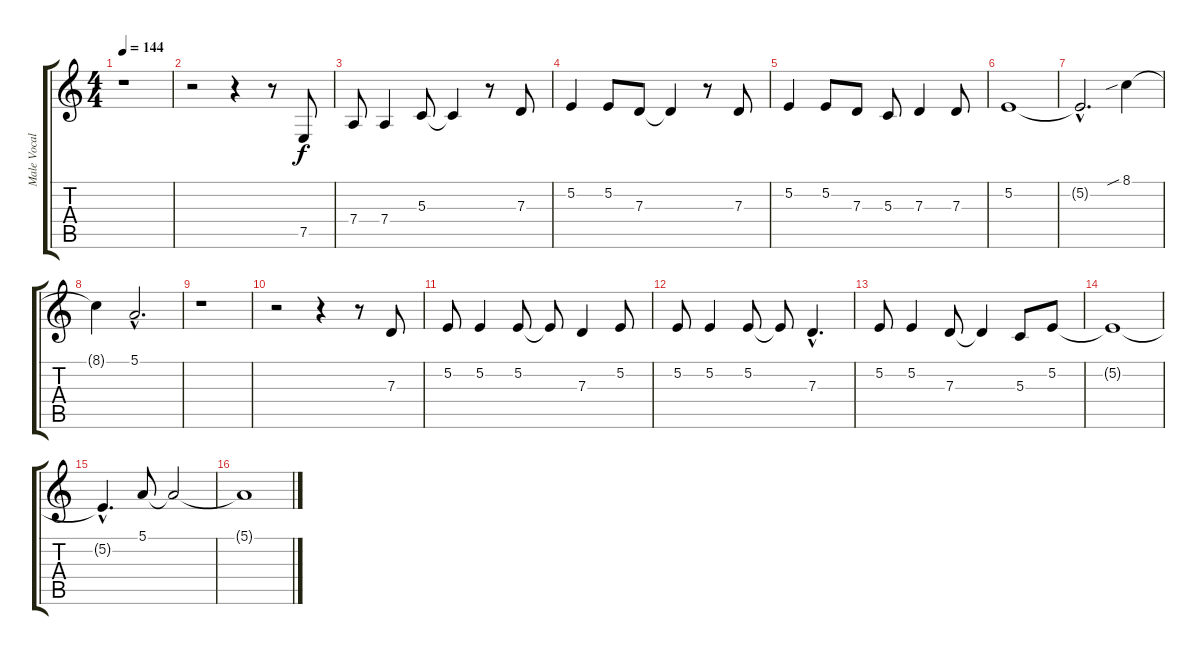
\track ("Male Vocals" "Male Vocal") {instrument harmonica}
\staff {score tabs}
\tuning (E4 B3 G3 D3 A2 E2) {hide}
\ts (4 4)
\tempo 144
\clef g2
\ks c
r.1{dy f} |
r.2 r.4 r.8 7.5.8 |
7.4.8 7.4.4 5.3.8 5.3{t}.4 r.8 7.3.8 |
5.2.4 5.2.8 7.3.8 7.3{t}.4 r.8 7.3.8 |
5.2.4 5.2.8 7.3.8 5.3.8 7.3.4 7.3.8 |
5.2.1 |
5.2{hac t}.2{d} 8.1{sib}.4 |
8.1{t}.4 5.1{hac}.2{d} |
r.1 |
r.2 r.4 r.8 7.3.8 |
5.2.8 5.2.4 5.2.8 5.2{t}.8 7.3.4 5.2.8 |
5.2.8 5.2.4 5.2.8 5.2{t}.8 7.3{hac}.4{d} |
5.2.8 5.2.4 7.3.8 7.3{t}.4 5.3.8 5.2.8 |
5.2{t}.1 |
5.2{hac t}.4{d} 5.1.8 5.1{t}.2 |
5.1{t}.1
